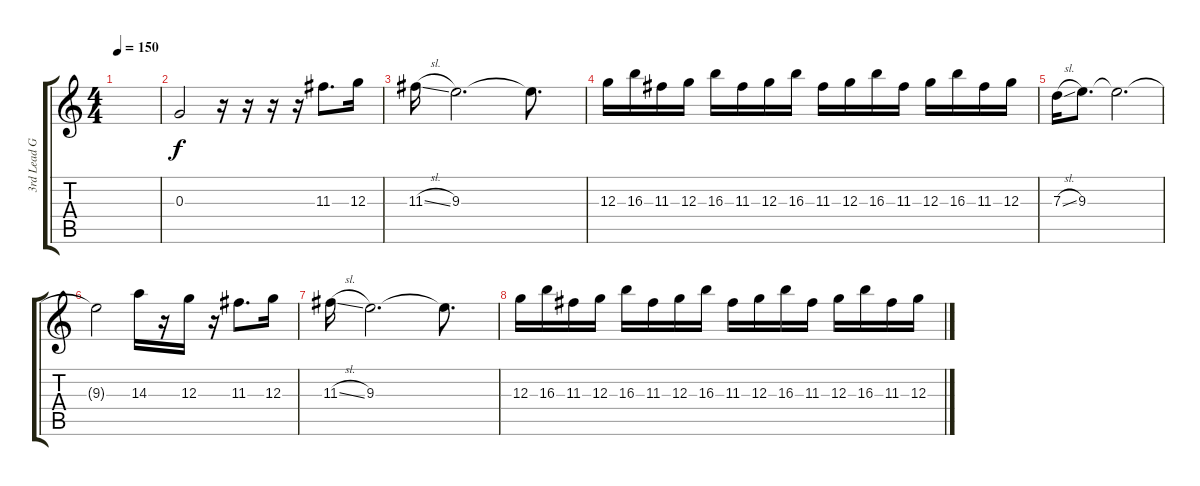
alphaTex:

\track ("3rd Lead Guitar" "3rd Lead G") {instrument distortionguitar}
\staff {score tabs}
\tuning (E4 B3 G3 D3 A2 E2) {hide}
\ts (4 4)
\tempo 150
\clef g2
\ks c
|
0.3.2 r.16 r.16 r.16 r.16 11.3.8{d} 12.3.16 |
11.3{sl}.16 9.3.2{d} 9.3{t}.8{d} |
12.3.16 16.3.16 11.3.16 12.3.16 16.3.16 11.3.16 12.3.16 16.3.16 11.3.16 12.3.16 16.3.16 11.3.16 12.3.16 16.3.16 11.3.16 12.3.16 |
7.3{sl}.16 9.3.8{d} 9.3{t}.2{d} |
9.3{t}.2 14.3.16 r.16 12.3.16 r.16 11.3.8{d} 12.3.16 |
11.3{sl}.16 9.3.2{d} 9.3{t}.8{d} |
12.3.16 16.3.16 11.3.16 12.3.16 16.3.16 11.3.16 12.3.16 16.3.16 11.3.16 12.3.16 16.3.16 11.3.16 12.3.16 16.3.16 11.3.16 12.3.16
